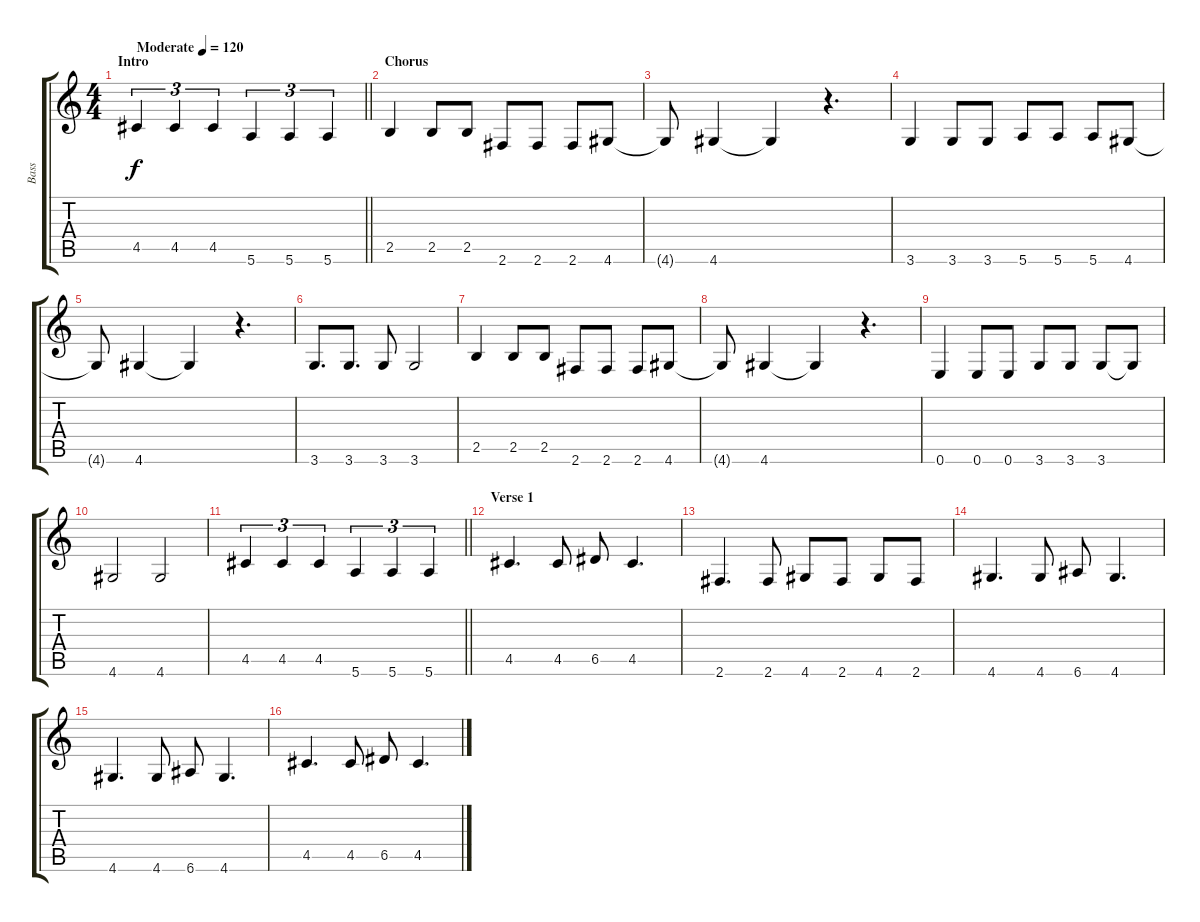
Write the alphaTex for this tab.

\track ("Bass" "Bass") {instrument electricbassfinger}
\staff {score tabs}
\tuning (E4 B3 G3 D3 A2 E2) {hide}
\ts (4 4)
\section ("" "Intro")
\tempo (120 "Moderate")
\clef g2
\barLineRight lightlight
\ks c
4.5.4{tu (3 2) dy f instrument electricbassfinger} 4.5.4{tu (3 2)} 4.5.4{tu (3 2)} 5.6.4{tu (3 2)} 5.6.4{tu (3 2)} 5.6.4{tu (3 2)} |
\section ("" "Chorus")
2.5.4 2.5.8 2.5.8 2.6.8 2.6.8 2.6.8 4.6.8 |
4.6{t}.8 4.6.4 4.6{t}.4 r.4{d} |
3.6.4 3.6.8 3.6.8 5.6.8 5.6.8 5.6.8 4.6.8 |
4.6{t}.8 4.6.4 4.6{t}.4 r.4{d} |
3.6.8{d} 3.6.8{d} 3.6.8 3.6.2 |
2.5.4 2.5.8 2.5.8 2.6.8 2.6.8 2.6.8 4.6.8 |
4.6{t}.8 4.6.4 4.6{t}.4 r.4{d} |
0.6.4 0.6.8 0.6.8 3.6.8 3.6.8 3.6.8 3.6{t}.8 |
4.6.2 4.6.2 |
\barLineRight lightlight
4.5.4{tu (3 2)} 4.5.4{tu (3 2)} 4.5.4{tu (3 2)} 5.6.4{tu (3 2)} 5.6.4{tu (3 2)} 5.6.4{tu (3 2)} |
\section ("" "Verse 1")
4.5.4{d} 4.5.8 6.5.8 4.5.4{d} |
2.6.4{d} 2.6.8 4.6.8 2.6.8 4.6.8 2.6.8 |
4.6.4{d} 4.6.8 6.6.8 4.6.4{d} |
4.6.4{d} 4.6.8 6.6.8 4.6.4{d} |
4.5.4{d} 4.5.8 6.5.8 4.5.4{d}
